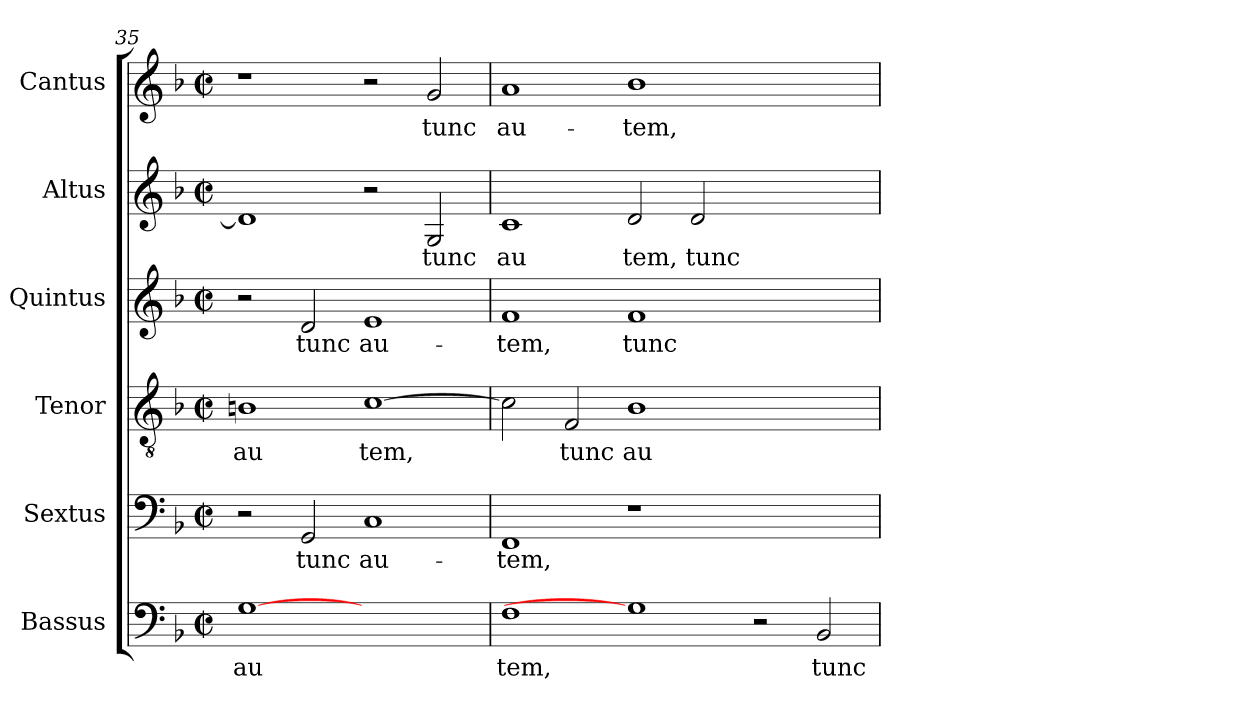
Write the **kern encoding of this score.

**kern	**text	**kern	**text	**kern	**text	**kern	**text	**kern	**text	**kern	**text
*part6	*part6	*part5	*part5	*part4	*part4	*part3	*part3	*part2	*part2	*part1	*part1
*staff6	*staff6	*staff5	*staff5	*staff4	*staff4	*staff3	*staff3	*staff2	*staff2	*staff1	*staff1
*I"Bassus	*	*I"Sextus	*	*I"Tenor	*	*I"Quintus	*	*I"Altus	*	*I"Cantus	*
*clefF4	*	*clefF4	*	*clefGv2	*	*clefG2	*	*clefG2	*	*clefG2	*
*k[b-]	*	*k[b-]	*	*k[b-]	*	*k[b-]	*	*k[b-]	*	*k[b-]	*
*F:	*	*F:	*	*F:	*	*F:	*	*F:	*	*F:	*
*M2/2	*	*M2/2	*	*M2/2	*	*M2/2	*	*M2/2	*	*M2/2	*
*met(c|)	*	*met(c|)	*	*met(c|)	*	*met(c|)	*	*met(c|)	*	*met(c|)	*
=35	=35	=35	=35	=35	=35	=35	=35	=35	=35	=35	=35
!	!LO:LY:b:cj	!	!	!	!LO:LY:b:cj	!	!	!	!	!	!
[1G	au	2r	.	1Bn	au	2r	.	1d]	.	1r	.
!	!	!	!LO:LY:b:cj	!	!	!	!LO:LY:b:cj	!	!	!	!
.	.	2GG/	tunc	.	.	2d/	tunc	.	.	.	.
!	!	!	!LO:LY:b:cj	!	!LO:LY:b	!	!LO:LY:b:cj	!	!	!	!
1ryy	.	1C	au-	[>1c	tem,	1e	au-	2r	.	2r	.
!	!	!	!	!	!	!	!	!	!LO:LY:b:cj	!	!LO:LY:b:cj
.	.	.	.	.	.	.	.	2G/	tunc	2g/	tunc
=36	=36	=36	=36	=36	=36	=36	=36	=36	=36	=36	=36
!	!LO:LY:b:cj	!	!LO:LY:b:cj	!	!	!	!LO:LY:b:cj	!	!LO:LY:b:cj	!	!LO:LY:b:cj
1F	tem,	1FF	-tem,	2c\]	.	1f	-tem,	1c	au	1a	au-
!	!	!	!	!	!LO:LY:b:cj	!	!	!	!	!	!
.	.	.	.	2F/	tunc	.	.	.	.	.	.
!	!	!	!	!	!LO:LY:b:cj	!	!LO:LY:b:cj	!	!LO:LY:b:cj	!	!LO:LY:b:cj
1G]	.	1r	.	1B-	au	1f	tunc	2d/	tem,	1b-	-tem,
!	!	!	!	!	!	!	!	!	!LO:LY:b:cj	!	!
.	.	.	.	.	.	.	.	2d/	tunc	.	.
2r	.	1ryy	.	1ryy	.	1ryy	.	1ryy	.	1ryy	.
!	!LO:LY:b:cj	!	!	!	!	!	!	!	!	!	!
2BB-/	tunc	.	.	.	.	.	.	.	.	.	.
=	=	=	=	=	=	=	=	=	=	=	=
*-	*-	*-	*-	*-	*-	*-	*-	*-	*-	*-	*-
